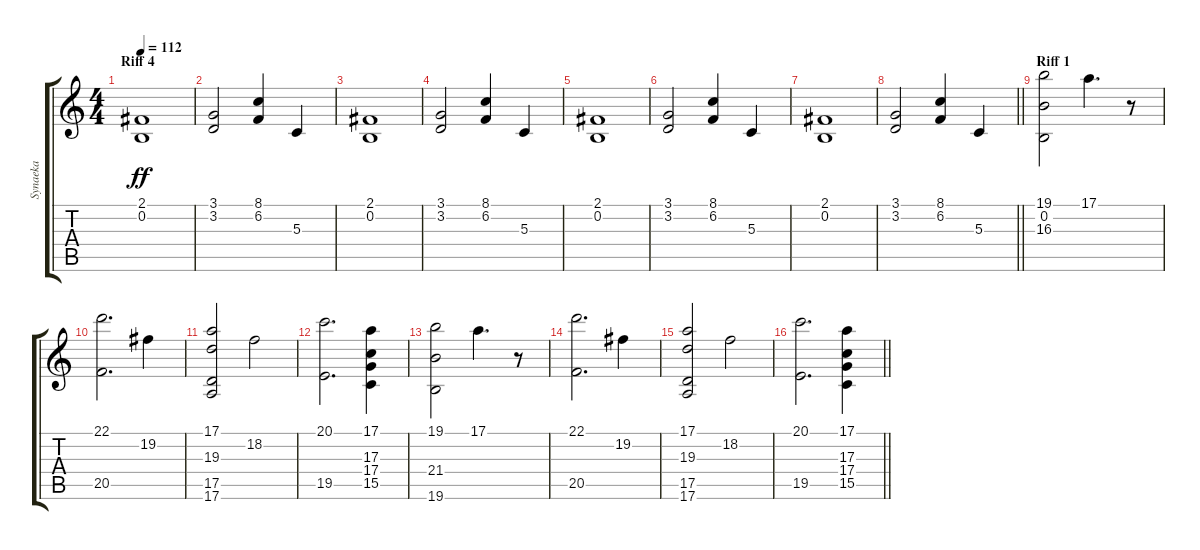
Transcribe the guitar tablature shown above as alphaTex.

\track ("Synaeka" "Synaeka") {instrument telephonering}
\staff {score tabs}
\tuning (E4 B3 G3 D3 A2 E2) {hide}
\ts (4 4)
\section ("" "Riff 4")
\tempo 112
\clef g2
\ks c
(2.1 0.2).1{dy ff} |
(3.1 3.2).2 (8.1 6.2).4 5.3.4 |
(2.1 0.2).1 |
(3.1 3.2).2 (8.1 6.2).4 5.3.4 |
(2.1 0.2).1 |
(3.1 3.2).2 (8.1 6.2).4 5.3.4 |
(2.1 0.2).1 |
\barLineRight lightlight
(3.1 3.2).2 (8.1 6.2).4 5.3.4 |
\section ("" "Riff 1")
(19.1 0.2 16.3).2 17.1.4{d} r.8 |
(22.1 20.5).2{d} 19.2.4 |
(17.1 19.3 17.5 17.6).2 18.2.2 |
(20.1 19.5).2{d} (17.1 17.3 17.4 15.5).4 |
(19.1 21.4 19.6).2 17.1.4{d} r.8 |
(22.1 20.5).2{d} 19.2.4 |
(17.1 19.3 17.5 17.6).2 18.2.2 |
\barLineRight lightlight
(20.1 19.5).2{d} (17.1 17.3 17.4 15.5).4
